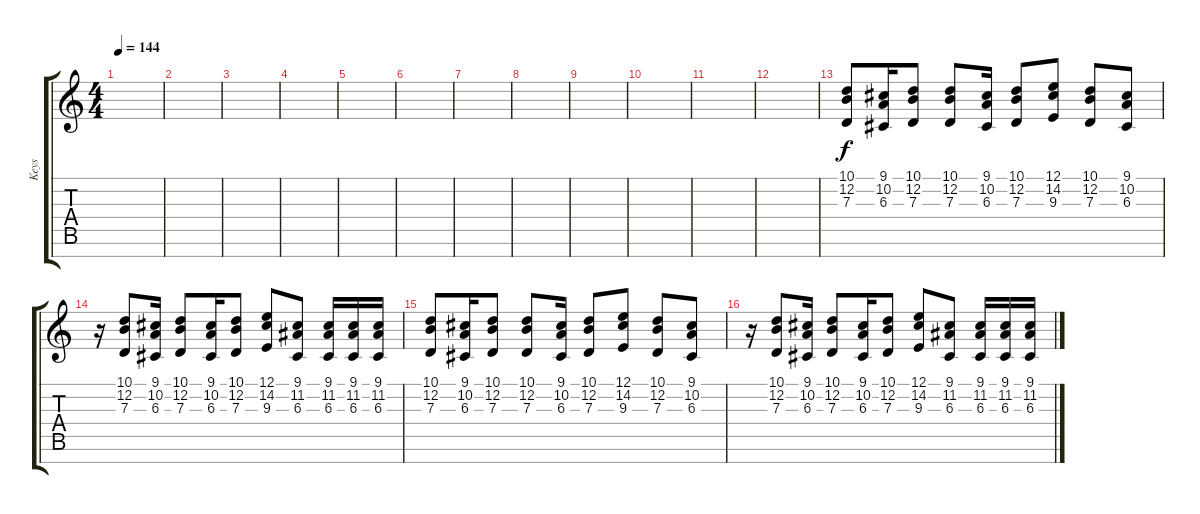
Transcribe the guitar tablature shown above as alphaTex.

\track ("Keys" "Keys") {instrument brightacousticpiano}
\staff {score tabs}
\tuning (E4 B3 G3 D3 A2 E2 B1) {hide}
\ts (4 4)
\tempo 144
\clef g2
\ks c
|
|
|
|
|
|
|
|
|
|
|
|
(10.1 12.2 7.3).8 (9.1 10.2 6.3).16 (10.1 12.2 7.3).8 (10.1 12.2 7.3).8 (9.1 10.2 6.3).16 (10.1 12.2 7.3).8 (12.1 14.2 9.3).8 (10.1 12.2 7.3).8 (9.1 10.2 6.3).8 |
r.16 (10.1 12.2 7.3).8 (9.1 10.2 6.3).16 (10.1 12.2 7.3).8 (9.1 10.2 6.3).16 (10.1 12.2 7.3).8 (12.1 14.2 9.3).8 (9.1 11.2 6.3).8 (9.1 11.2 6.3).16 (9.1 11.2 6.3).16 (9.1 11.2 6.3).16 |
(10.1 12.2 7.3).8 (9.1 10.2 6.3).16 (10.1 12.2 7.3).8 (10.1 12.2 7.3).8 (9.1 10.2 6.3).16 (10.1 12.2 7.3).8 (12.1 14.2 9.3).8 (10.1 12.2 7.3).8 (9.1 10.2 6.3).8 |
r.16 (10.1 12.2 7.3).8 (9.1 10.2 6.3).16 (10.1 12.2 7.3).8 (9.1 10.2 6.3).16 (10.1 12.2 7.3).8 (12.1 14.2 9.3).8 (9.1 11.2 6.3).8 (9.1 11.2 6.3).16 (9.1 11.2 6.3).16 (9.1 11.2 6.3).16
